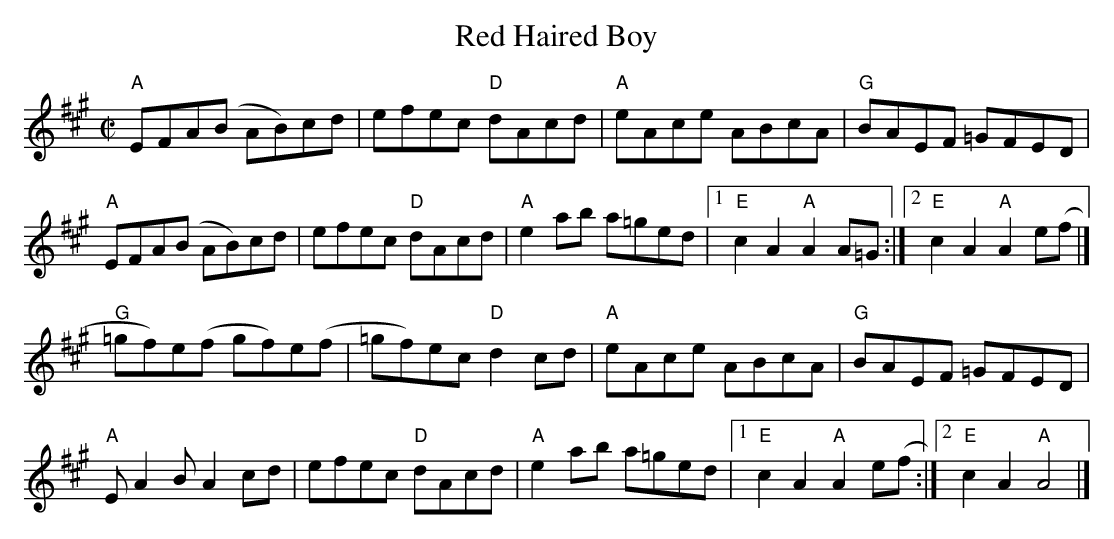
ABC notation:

X:1
T:Red Haired Boy
M:C|
L:1\8
K:A
"A"EFA(B AB)cd | efec "D"dAcd | "A" eAce ABcA | "G" BAEF =GFED |!
"A"EFA(B AB)cd | efec "D"dAcd |"A" e2 ab a=ged |1"E" c2 A2 "A"A2 A=G:|2"E" c2 A2 "A"A2 e(f|]!
"G"=gf)e(f gf)e(f |=gf)ec "D"d2 cd | "A" eAce ABcA | "G" BAEF =GFED|!
"A"EA2B A2cd | efec "D"dAcd |"A" e2 ab a=ged |1"E" c2 A2 "A"A2 e(f:|2"E"c2A2 "A"A4|]!
